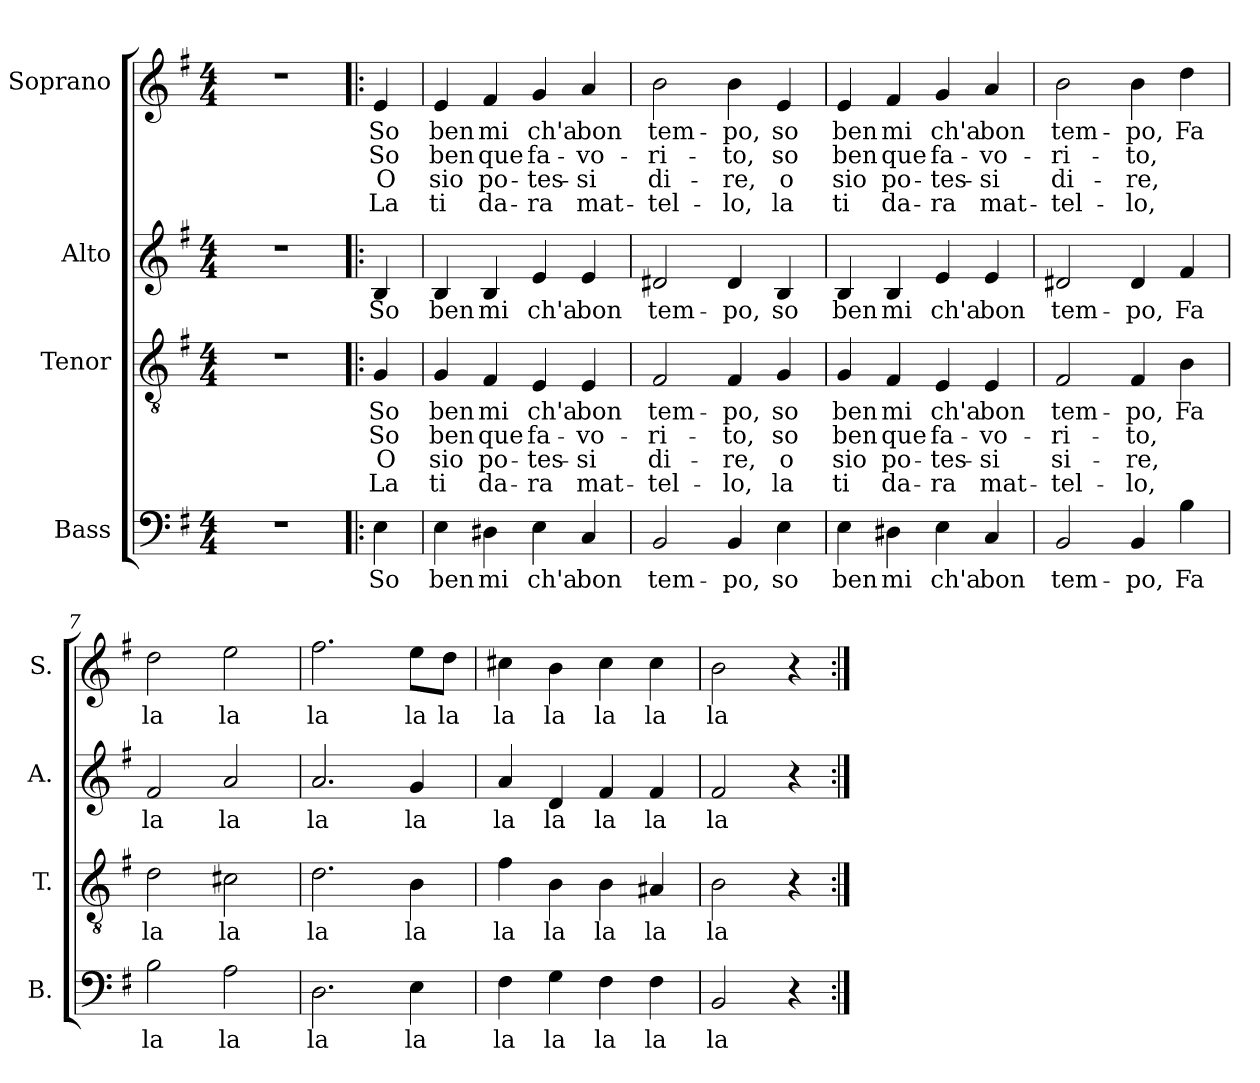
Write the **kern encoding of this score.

**kern	**text	**kern	**text	**text	**text	**text	**kern	**text	**kern	**text	**text	**text	**text
*part4	*part4	*part3	*part3	*part3	*part3	*part3	*part2	*part2	*part1	*part1	*part1	*part1	*part1
*staff4	*staff4	*staff3	*staff3	*staff3	*staff3	*staff3	*staff2	*staff2	*staff1	*staff1	*staff1	*staff1	*staff1
*I"Bass	*	*I"Tenor	*	*	*	*	*I"Alto	*	*I"Soprano	*	*	*	*
*I'B.	*	*I'T.	*	*	*	*	*I'A.	*	*I'S.	*	*	*	*
*clefF4	*	*clefGv2	*	*	*	*	*clefG2	*	*clefG2	*	*	*	*
*k[f#]	*	*k[f#]	*	*	*	*	*k[f#]	*	*k[f#]	*	*	*	*
*M4/4	*	*M4/4	*	*	*	*	*M4/4	*	*M4/4	*	*	*	*
=1	=1	=1	=1	=1	=1	=1	=1	=1	=1	=1	=1	=1	=1
1r	.	1r	.	.	.	.	1r	.	1r	.	.	.	.
=2!|:	=2!|:	=2!|:	=2!|:	=2!|:	=2!|:	=2!|:	=2!|:	=2!|:	=2!|:	=2!|:	=2!|:	=2!|:	=2!|:
*	*	*	*	*	*	*	*	*	*MM220	*	*	*	*
!	!LO:LY:b	!	!LO:LY:b	!LO:LY:b	!LO:LY:b	!LO:LY:b	!	!LO:LY:b	!	!LO:LY:b	!LO:LY:b	!LO:LY:b	!LO:LY:b
4E\	So	4G/	So	So	O	La	4B/	So	4e/	So	So	O	La
=3	=3	=3	=3	=3	=3	=3	=3	=3	=3	=3	=3	=3	=3
!	!LO:LY:b	!	!LO:LY:b	!LO:LY:b	!LO:LY:b	!LO:LY:b	!	!LO:LY:b	!	!LO:LY:b	!LO:LY:b	!LO:LY:b	!LO:LY:b
4E\	ben	4G/	ben	ben	sio	ti	4B/	ben	4e/	ben	ben	sio	ti
!	!LO:LY:b	!	!LO:LY:b	!LO:LY:b	!LO:LY:b	!LO:LY:b	!	!LO:LY:b	!	!LO:LY:b	!LO:LY:b	!LO:LY:b	!LO:LY:b
4D#X\	mi	4F#/	mi	que	po-	da-	4B/	mi	4f#/	mi	que	po-	da-
!	!LO:LY:b	!	!LO:LY:b	!LO:LY:b	!LO:LY:b	!LO:LY:b	!	!LO:LY:b	!	!LO:LY:b	!LO:LY:b	!LO:LY:b	!LO:LY:b
4E\	ch'a	4E/	ch'a	fa-	-tes-	-ra	4e/	ch'a	4g/	ch'a	fa-	-tes-	-ra
!	!LO:LY:b	!	!LO:LY:b	!LO:LY:b	!LO:LY:b	!LO:LY:b	!	!LO:LY:b	!	!LO:LY:b	!LO:LY:b	!LO:LY:b	!LO:LY:b
4C/	bon	4E/	bon	-vo-	-si	mat-	4e/	bon	4a/	bon	-vo-	-si	mat-
=4	=4	=4	=4	=4	=4	=4	=4	=4	=4	=4	=4	=4	=4
!	!LO:LY:b	!	!LO:LY:b	!LO:LY:b	!LO:LY:b	!LO:LY:b	!	!LO:LY:b	!	!LO:LY:b	!LO:LY:b	!LO:LY:b	!LO:LY:b
2BB/	tem-	2F#/	tem-	-ri-	di-	-tel-	2d#X/	tem-	2b\	tem-	-ri-	di-	-tel-
!	!LO:LY:b	!	!LO:LY:b	!LO:LY:b	!LO:LY:b	!LO:LY:b	!	!LO:LY:b	!	!LO:LY:b	!LO:LY:b	!LO:LY:b	!LO:LY:b
4BB/	-po,	4F#/	-po,	-to,	-re,	-lo,	4d#/	-po,	4b\	-po,	-to,	-re,	-lo,
!	!LO:LY:b	!	!LO:LY:b	!LO:LY:b	!LO:LY:b	!LO:LY:b	!	!LO:LY:b	!	!LO:LY:b	!LO:LY:b	!LO:LY:b	!LO:LY:b
4E\	so	4G/	so	so	o	la	4B/	so	4e/	so	so	o	la
=5	=5	=5	=5	=5	=5	=5	=5	=5	=5	=5	=5	=5	=5
!	!LO:LY:b	!	!LO:LY:b	!LO:LY:b	!LO:LY:b	!LO:LY:b	!	!LO:LY:b	!	!LO:LY:b	!LO:LY:b	!LO:LY:b	!LO:LY:b
4E\	ben	4G/	ben	ben	sio	ti	4B/	ben	4e/	ben	ben	sio	ti
!	!LO:LY:b	!	!LO:LY:b	!LO:LY:b	!LO:LY:b	!LO:LY:b	!	!LO:LY:b	!	!LO:LY:b	!LO:LY:b	!LO:LY:b	!LO:LY:b
4D#X\	mi	4F#/	mi	que	po-	da-	4B/	mi	4f#/	mi	que	po-	da-
!	!LO:LY:b	!	!LO:LY:b	!LO:LY:b	!LO:LY:b	!LO:LY:b	!	!LO:LY:b	!	!LO:LY:b	!LO:LY:b	!LO:LY:b	!LO:LY:b
4E\	ch'a	4E/	ch'a	fa-	-tes-	-ra	4e/	ch'a	4g/	ch'a	fa-	-tes-	-ra
!	!LO:LY:b	!	!LO:LY:b	!LO:LY:b	!LO:LY:b	!LO:LY:b	!	!LO:LY:b	!	!LO:LY:b	!LO:LY:b	!LO:LY:b	!LO:LY:b
4C/	bon	4E/	bon	-vo-	-si	mat-	4e/	bon	4a/	bon	-vo-	-si	mat-
=6	=6	=6	=6	=6	=6	=6	=6	=6	=6	=6	=6	=6	=6
!	!LO:LY:b	!	!LO:LY:b	!LO:LY:b	!LO:LY:b	!LO:LY:b	!	!LO:LY:b	!	!LO:LY:b	!LO:LY:b	!LO:LY:b	!LO:LY:b
2BB/	tem-	2F#/	tem-	-ri-	si-	-tel-	2d#X/	tem-	2b\	tem-	-ri-	di-	-tel-
!	!LO:LY:b	!	!LO:LY:b	!LO:LY:b	!LO:LY:b	!LO:LY:b	!	!LO:LY:b	!	!LO:LY:b	!LO:LY:b	!LO:LY:b	!LO:LY:b
4BB/	-po,	4F#/	-po,	-to,	-re,	-lo,	4d#/	-po,	4b\	-po,	-to,	-re,	-lo,
!	!LO:LY:b	!	!LO:LY:b	!	!	!	!	!LO:LY:b	!	!LO:LY:b	!	!	!
4B\	Fa	4B\	Fa	.	.	.	4f#/	Fa	4dd\	Fa	.	.	.
=7	=7	=7	=7	=7	=7	=7	=7	=7	=7	=7	=7	=7	=7
!	!LO:LY:b	!	!LO:LY:b	!	!	!	!	!LO:LY:b	!	!LO:LY:b	!	!	!
2B\	la	2d\	la	.	.	.	2f#/	la	2dd\	la	.	.	.
!	!LO:LY:b	!	!LO:LY:b	!	!	!	!	!LO:LY:b	!	!LO:LY:b	!	!	!
2A\	la	2c#X\	la	.	.	.	2a/	la	2ee\	la	.	.	.
!!LO:LB:g=z
=8	=8	=8	=8	=8	=8	=8	=8	=8	=8	=8	=8	=8	=8
!	!LO:LY:b	!	!LO:LY:b	!	!	!	!	!LO:LY:b	!	!LO:LY:b	!	!	!
2.D\	la	2.d\	la	.	.	.	2.a/	la	2.ff#\	la	.	.	.
!	!LO:LY:b	!	!LO:LY:b	!	!	!	!	!LO:LY:b	!	!LO:LY:b	!	!	!
4E\	la	4B\	la	.	.	.	4g/	la	8ee\L	la	.	.	.
!	!	!	!	!	!	!	!	!	!	!LO:LY:b	!	!	!
.	.	.	.	.	.	.	.	.	8dd\J	la	.	.	.
=9	=9	=9	=9	=9	=9	=9	=9	=9	=9	=9	=9	=9	=9
!	!LO:LY:b	!	!LO:LY:b	!	!	!	!	!LO:LY:b	!	!LO:LY:b	!	!	!
4F#\	la	4f#\	la	.	.	.	4a/	la	4cc#X\	la	.	.	.
!	!LO:LY:b	!	!LO:LY:b	!	!	!	!	!LO:LY:b	!	!LO:LY:b	!	!	!
4G\	la	4B\	la	.	.	.	4d/	la	4b\	la	.	.	.
!	!LO:LY:b	!	!LO:LY:b	!	!	!	!	!LO:LY:b	!	!LO:LY:b	!	!	!
4F#\	la	4B\	la	.	.	.	4f#/	la	4cc#\	la	.	.	.
!	!LO:LY:b	!	!LO:LY:b	!	!	!	!	!LO:LY:b	!	!LO:LY:b	!	!	!
4F#\	la	4A#X/	la	.	.	.	4f#/	la	4cc#\	la	.	.	.
=10	=10	=10	=10	=10	=10	=10	=10	=10	=10	=10	=10	=10	=10
!	!LO:LY:b	!	!LO:LY:b	!	!	!	!	!LO:LY:b	!	!LO:LY:b	!	!	!
2BB/	la	2B\	la	.	.	.	2f#/	la	2b\	la	.	.	.
4r	.	4r	.	.	.	.	4r	.	4r	.	.	.	.
=:|!	=:|!	=:|!	=:|!	=:|!	=:|!	=:|!	=:|!	=:|!	=:|!	=:|!	=:|!	=:|!	=:|!
*-	*-	*-	*-	*-	*-	*-	*-	*-	*-	*-	*-	*-	*-
